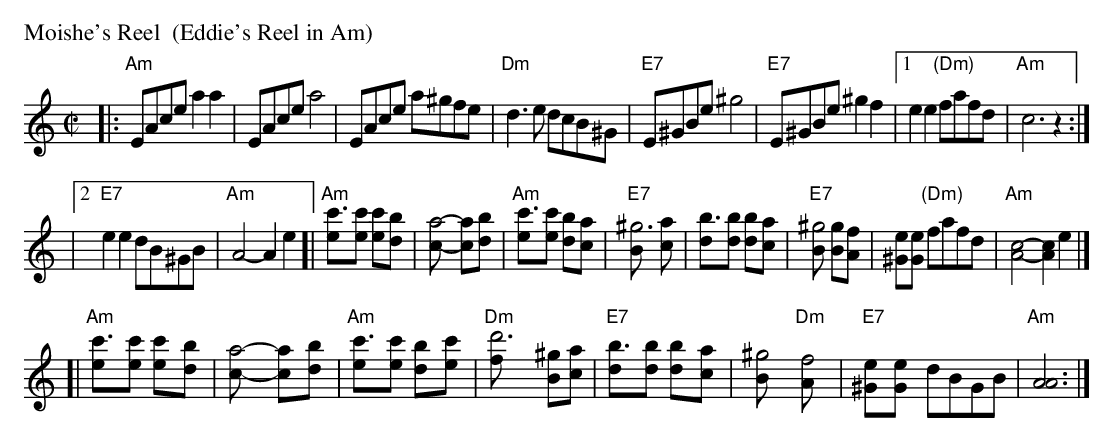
X:1
P: Moishe's Reel  (Eddie's Reel in Am)
M: C|
L: 1/8
K: Am
|: "Am"EAce a2a2 | EAce a4 \
| EAce a^gfe | "Dm"d3e dcB^G \
| "E7"E^GBe ^g4 \
| "E7"E^GBe ^g2f2 \
|1 e2e2 "(Dm)"fafd | "Am"c6 z2 :|
|2 "E7"e2e2 dB^GB | "Am"A4- A2e2 \
[| "Am"[c'3e][c'e] [c'2e][b2d] | [a4c]- [a2c][b2d] \
| "Am"[c'3e][c'e] [b2d][a2c] | "E7"[^g6B] [a2c] \
| [b3d][bd] [b2d][a2c] | "E7"[^g4B] [g2B][f2A] \
| [e2^G][e2G] "(Dm)"fafd | "Am"[A4c4]- [A2c2]e2 |]
[| "Am"[c'3e][c'e] [c'2e][b2d] | [a4c]- [a2c][b2d] \
| "Am"[c'3e][c'e] [b2d][c'2e] | "Dm"[d'6f] [^gB][ac] \
| "E7"[b3d][bd] [b2d][a2c] | [^g4B] "Dm"[f4A] \
| "E7"[e2^G][e2G] dBGB | "Am"[A6A6] |]
